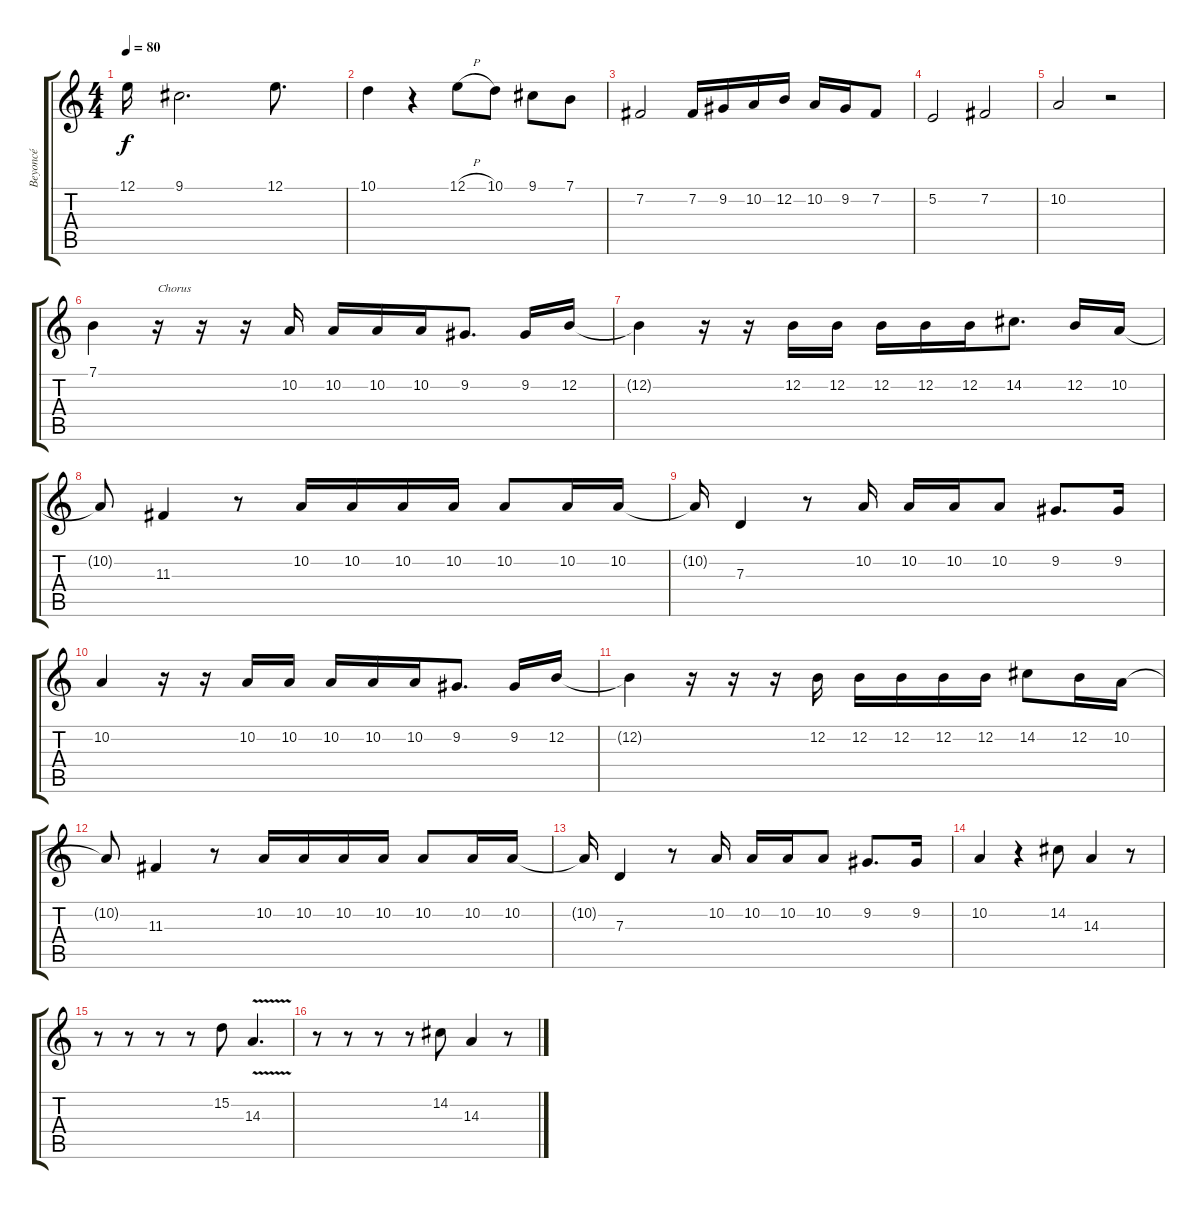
\track ("Beyoncé" "Beyoncé") {instrument clarinet}
\staff {score tabs}
\tuning (E4 B3 G3 D3 A2 E2) {hide}
\ts (4 4)
\tempo 80
\clef g2
\ks c
12.1.16{dy f} 9.1.2{d} 12.1.8{d} |
10.1.4 r.4 12.1{h}.8 10.1.8 9.1.8 7.1.8 |
7.2.2 7.2.16 9.2.16 10.2.16 12.2.16 10.2.16 9.2.16 7.2.8 |
5.2.2 7.2.2 |
10.2.2 r.2 |
7.1.4 r.16{txt "Chorus"} r.16 r.16 10.2.16 10.2.16 10.2.16 10.2.16 9.2.8{d} 9.2.16 12.2.16 |
12.2{t}.4 r.16 r.16 12.2.16 12.2.16 12.2.16 12.2.16 12.2.16 14.2.8{d} 12.2.16 10.2.16 |
10.2{t}.8 11.3.4 r.8 10.2.16 10.2.16 10.2.16 10.2.16 10.2.8 10.2.16 10.2.16 |
10.2{t}.16 7.3.4 r.8 10.2.16 10.2.16 10.2.16 10.2.8 9.2.8{d} 9.2.16 |
10.2.4 r.16 r.16 10.2.16 10.2.16 10.2.16 10.2.16 10.2.16 9.2.8{d} 9.2.16 12.2.16 |
12.2{t}.4 r.16 r.16 r.16 12.2.16 12.2.16 12.2.16 12.2.16 12.2.16 14.2.8 12.2.16 10.2.16 |
10.2{t}.8 11.3.4 r.8 10.2.16 10.2.16 10.2.16 10.2.16 10.2.8 10.2.16 10.2.16 |
10.2{t}.16 7.3.4 r.8 10.2.16 10.2.16 10.2.16 10.2.8 9.2.8{d} 9.2.16 |
10.2.4 r.4 14.2.8 14.3.4 r.8 |
r.8 r.8 r.8 r.8 15.2.8 14.3{v}.4{d} |
r.8 r.8 r.8 r.8 14.2.8 14.3.4 r.8
